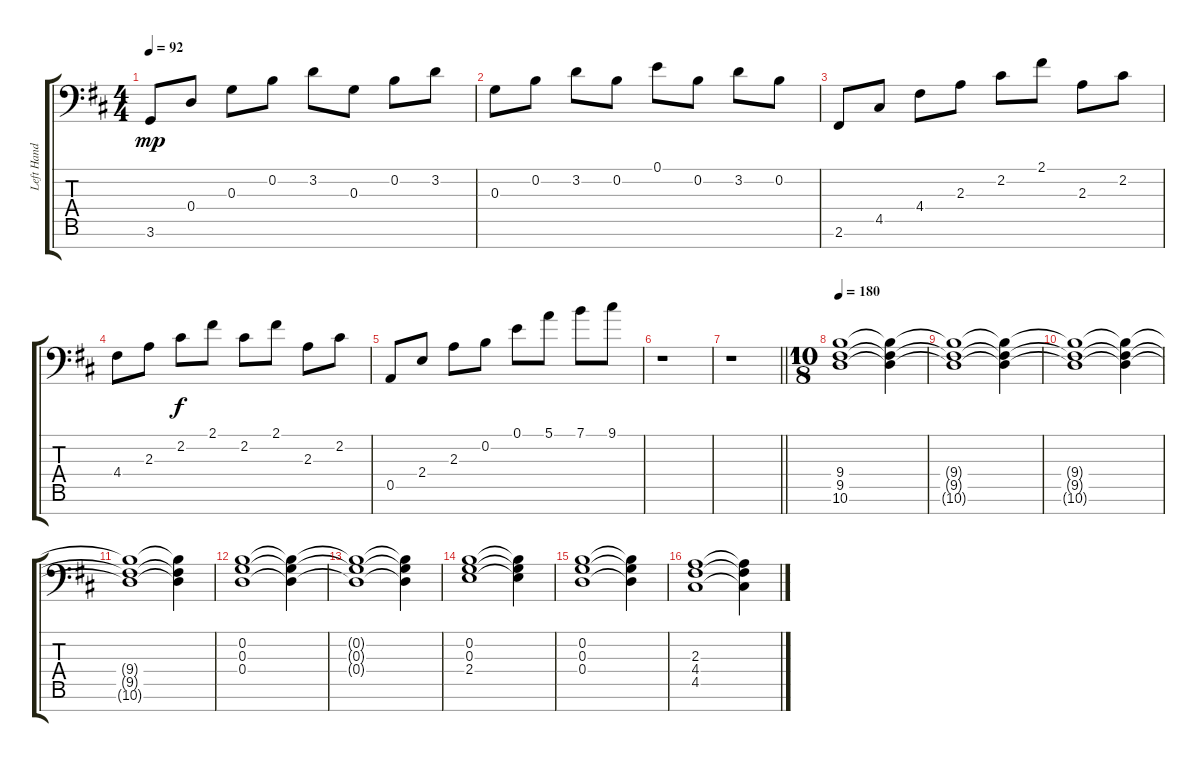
\track ("Left Hand" "Left Hand") {instrument acousticgrandpiano}
\staff {score tabs}
\tuning (E4 B3 G3 D3 A2 E2 C-1) {hide}
\ts (4 4)
\tempo 92
\clef f4
\ks d
3.6.8{dy mp} 0.4.8 0.3.8 0.2.8 3.2.8 0.3.8 0.2.8 3.2.8 |
0.3.8 0.2.8 3.2.8 0.2.8 0.1.8 0.2.8 3.2.8 0.2.8 |
2.6.8 4.5.8 4.4.8 2.3.8 2.2.8 2.1.8 2.3.8 2.2.8 |
4.4.8 2.3.8 2.2.8{dy f volume 9} 2.1.8 2.2.8 2.1.8 2.3.8 2.2.8 |
0.5.8 2.4.8 2.3.8 0.2.8 0.1.8 5.1.8 7.1.8 9.1.8 |
r.1 |
\barLineRight lightlight
r.1 |
\ts (10 8)
\tempo 180
(9.4 9.5 10.6).1{volume 16} (9.4{t} 9.5{t} 10.6{t}).4 |
(9.4{t} 9.5{t} 10.6{t}).1 (9.4{t} 9.5{t} 10.6{t}).4 |
(9.4{t} 9.5{t} 10.6{t}).1 (9.4{t} 9.5{t} 10.6{t}).4 |
(9.4{t} 9.5{t} 10.6{t}).1 (9.4{t} 9.5{t} 10.6{t}).4 |
(0.2 0.3 0.4).1 (0.2{t} 0.3{t} 0.4{t}).4 |
(0.2{t} 0.3{t} 0.4{t}).1 (0.2{t} 0.3{t} 0.4{t}).4 |
(0.2 0.3 2.4).1 (0.2{t} 0.3{t} 2.4{t}).4 |
(0.2 0.3 0.4).1 (0.2{t} 0.3{t} 0.4{t}).4 |
(2.3 4.4 4.5).1 (2.3{t} 4.4{t} 4.5{t}).4
